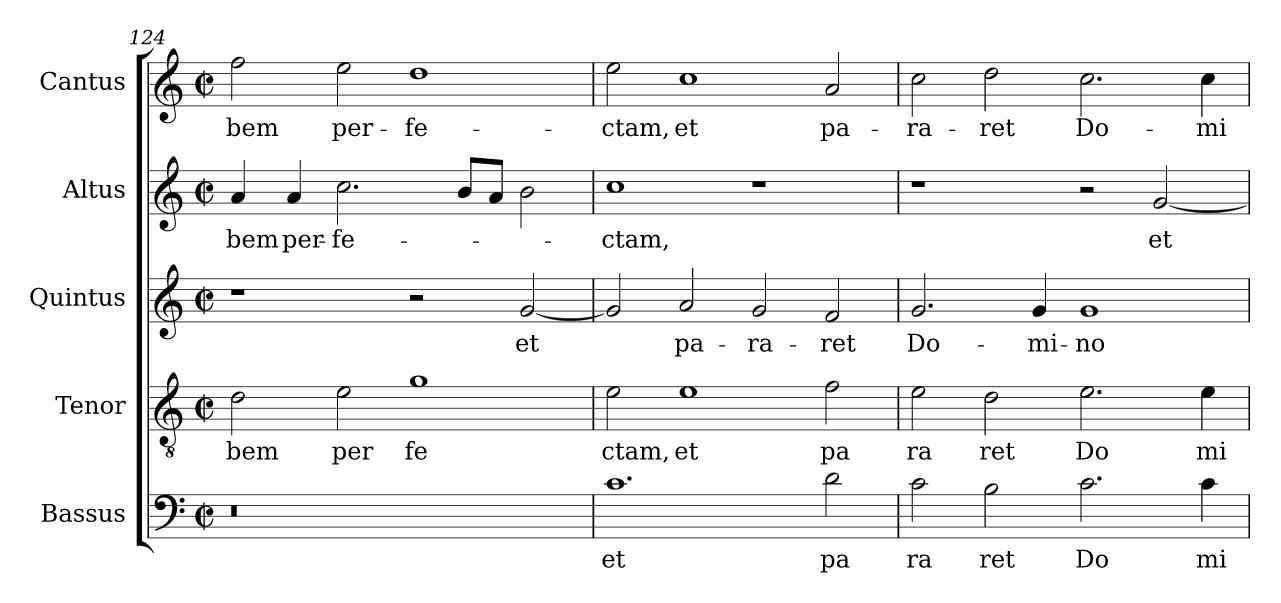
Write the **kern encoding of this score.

**kern	**text	**kern	**text	**kern	**text	**kern	**text	**kern	**text
*part5	*part5	*part4	*part4	*part3	*part3	*part2	*part2	*part1	*part1
*staff5	*staff5	*staff4	*staff4	*staff3	*staff3	*staff2	*staff2	*staff1	*staff1
*I"Bassus	*	*I"Tenor	*	*I"Quintus	*	*I"Altus	*	*I"Cantus	*
*clefF4	*	*clefGv2	*	*clefG2	*	*clefG2	*	*clefG2	*
*M2/2	*	*M2/2	*	*M2/2	*	*M2/2	*	*M2/2	*
*met(c|)	*	*met(c|)	*	*met(c|)	*	*met(c|)	*	*met(c|)	*
=124	=124	=124	=124	=124	=124	=124	=124	=124	=124
!	!	!	!LO:LY:b:cj	!	!	!	!LO:LY:b:cj	!	!LO:LY:b:cj
0r	.	2d\	bem	1r	.	4a/	-bem	2ff\	-bem
!	!	!	!	!	!	!	!LO:LY:b:cj	!	!
.	.	.	.	.	.	4a/	per-	.	.
!	!	!	!LO:LY:b:cj	!	!	!	!LO:LY:b:cj	!	!LO:LY:b:cj
.	.	2e\	per	.	.	2.cc\	-fe-	2ee\	per-
!	!	!	!LO:LY:b:cj	!	!	!	!	!	!LO:LY:b:cj
.	.	1g	fe	2r	.	.	.	1dd	-fe-
.	.	.	.	.	.	8b/L	.	.	.
.	.	.	.	.	.	8a/J	.	.	.
!	!	!	!	!	!LO:LY:b:cj	!	!	!	!
.	.	.	.	[<2g/	et	2b\	.	.	.
=125	=125	=125	=125	=125	=125	=125	=125	=125	=125
!	!LO:LY:b:cj	!	!LO:LY:b:cj	!	!	!	!LO:LY:b:cj	!	!LO:LY:b:cj
1.c	et	2e\	ctam,	2g/]	.	1cc	-ctam,	2ee\	-ctam,
!	!	!	!LO:LY:b:cj	!	!LO:LY:b:cj	!	!	!	!LO:LY:b:cj
.	.	1e	et	2a/	pa-	.	.	1cc	et
!	!	!	!	!	!LO:LY:b:cj	!	!	!	!
.	.	.	.	2g/	-ra-	1r	.	.	.
!	!LO:LY:b:cj	!	!LO:LY:b:cj	!	!LO:LY:b:cj	!	!	!	!LO:LY:b:cj
2d\	pa	2f\	pa	2f/	-ret	.	.	2a/	pa-
=126	=126	=126	=126	=126	=126	=126	=126	=126	=126
!	!LO:LY:b:cj	!	!LO:LY:b:cj	!	!LO:LY:b:cj	!	!	!	!LO:LY:b:cj
2c\	ra	2e\	ra	2.g/	Do-	1r	.	2cc\	-ra-
!	!LO:LY:b:cj	!	!LO:LY:b:cj	!	!	!	!	!	!LO:LY:b:cj
2B\	ret	2d\	ret	.	.	.	.	2dd\	-ret
!	!	!	!	!	!LO:LY:b:cj	!	!	!	!
.	.	.	.	4g/	-mi-	.	.	.	.
!	!LO:LY:b:cj	!	!LO:LY:b:cj	!	!LO:LY:b:cj	!	!	!	!LO:LY:b:cj
2.c\	Do	2.e\	Do	1g	-no	2r	.	2.cc\	Do-
!	!	!	!	!	!	!	!LO:LY:b:cj	!	!
.	.	.	.	.	.	[<2g/	et	.	.
!	!LO:LY:b:cj	!	!LO:LY:b:cj	!	!	!	!	!	!LO:LY:b:cj
4c\	mi	4e\	mi	.	.	.	.	4cc\	-mi-
=	=	=	=	=	=	=	=	=	=
*-	*-	*-	*-	*-	*-	*-	*-	*-	*-
